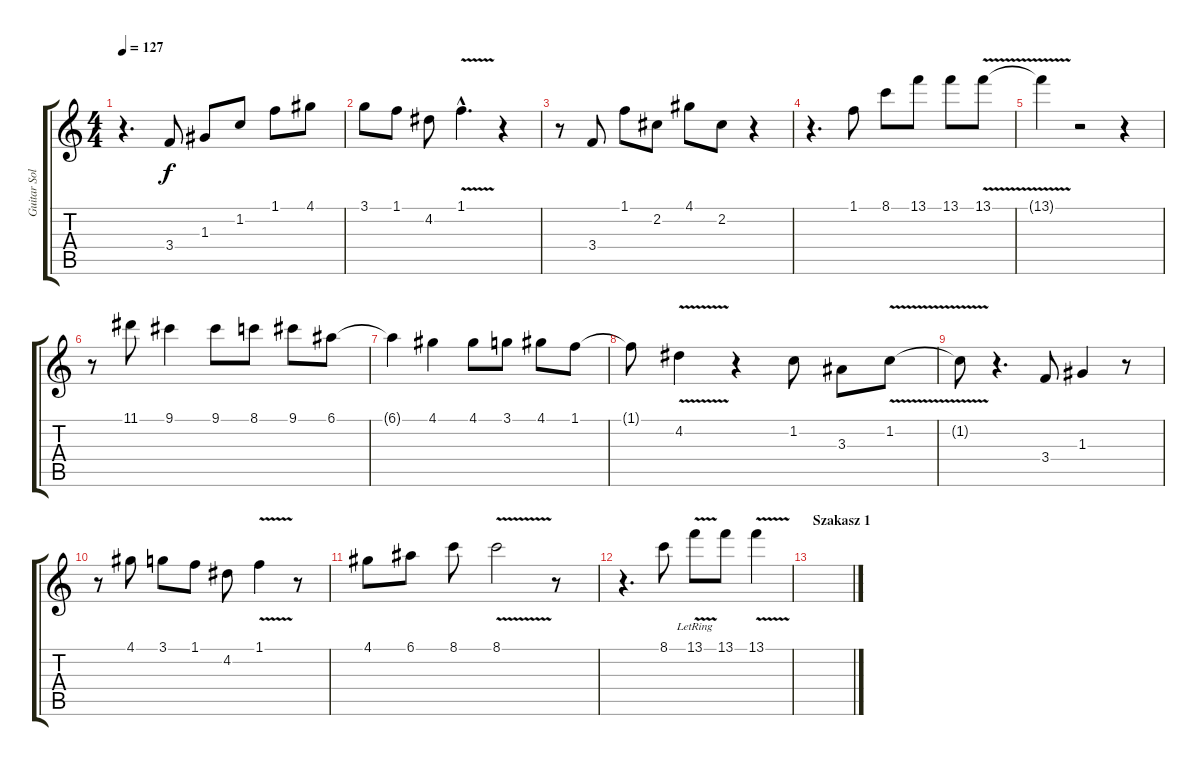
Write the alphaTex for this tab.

\track ("Guitar Solo" "Guitar Sol") {instrument electricguitarjazz}
\staff {score tabs}
\tuning (E4 B3 G3 D3 A2 E2) {hide}
\ts (4 4)
\tempo 127
\clef g2
\ks c
r.4{d dy f instrument electricguitarjazz} 3.4.8 1.3.8 1.2.8 1.1.8 4.1.8 |
3.1.8 1.1.8 4.2.8 1.1{v hac}.4{d} r.4 |
r.8 3.4.8 1.1.8 2.2.8 4.1.8 2.2.8 r.4 |
r.4{d} 1.1.8 8.1.8 13.1.8 13.1.8 13.1{v}.8 |
13.1{t}.4 r.2 r.4 |
r.8 11.1.8 9.1.4 9.1.8 8.1.8 9.1.8 6.1.8 |
6.1{t}.4 4.1.4 4.1.8 3.1.8 4.1.8 1.1.8 |
1.1{t}.8 4.2{v}.4 r.4 1.2.8 3.3.8 1.2{v}.8 |
1.2{t}.8 r.4{d} 3.4.8 1.3.4 r.8 |
r.8 4.1.8 3.1.8 1.1.8 4.2.8 1.1{v}.4 r.8 |
4.1.8 6.1.8 8.1.8 8.1{v}.2 r.8 |
r.4{d} 8.1.8 13.1{v lr}.8 13.1.8 13.1{v}.4 |
\section ("" "Szakasz 1")
